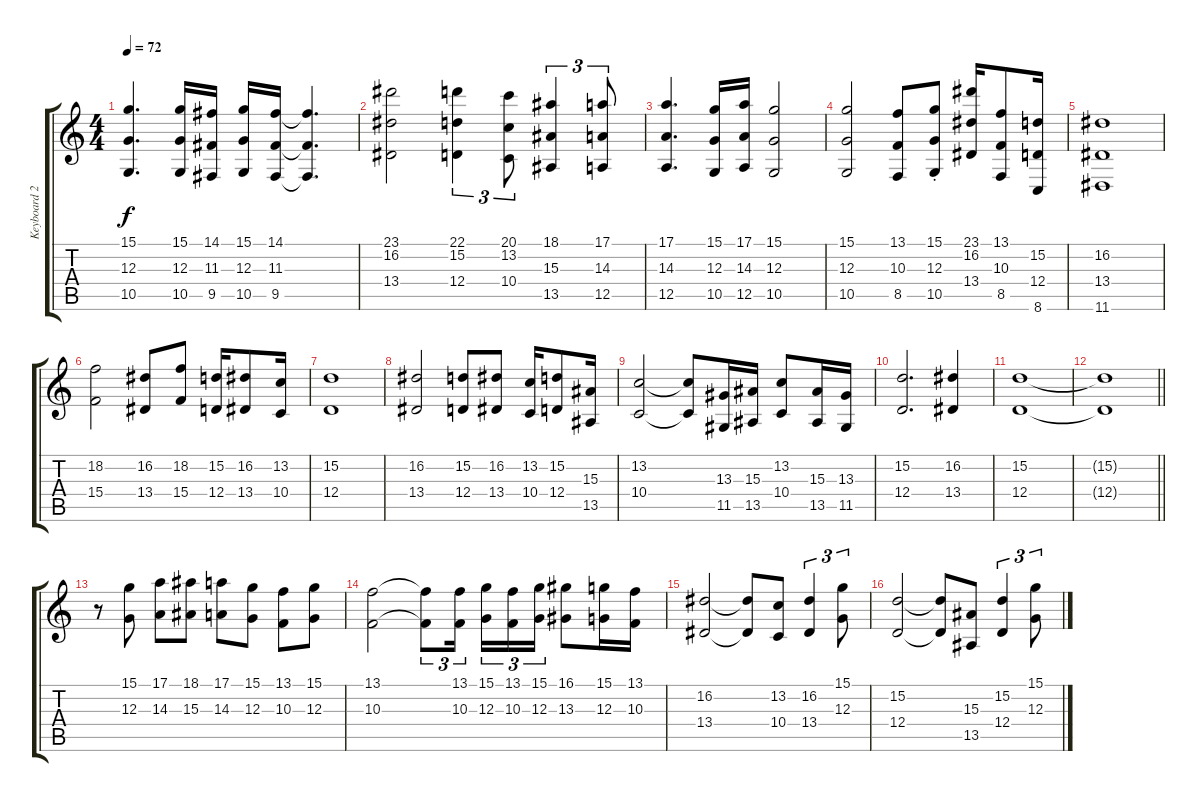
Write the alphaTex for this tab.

\track ("Keyboard 2" "Keyboard 2") {instrument synthstrings1}
\staff {score tabs}
\tuning (E4 B3 G3 D3 A2 E2) {hide}
\ts (4 4)
\tempo 72
\clef g2
\ks c
(15.1 12.3 10.5).4{d dy f} (15.1 12.3 10.5).16 (14.1 11.3 9.5).16 (15.1 12.3 10.5).16 (14.1 11.3 9.5).16 (14.1{t} 11.3{t} 9.5{t}).4{d} |
(23.1 16.2 13.4).2 (22.1 15.2 12.4).4{tu (3 2)} (20.1 13.2 10.4).8{tu (3 2)} (18.1 15.3 13.5).4{tu (3 2)} (17.1 14.3 12.5).8{tu (3 2)} |
(17.1 14.3 12.5).4{d} (15.1 12.3 10.5).16 (17.1 14.3 12.5).16 (15.1 12.3 10.5).2 |
(15.1 12.3 10.5).2 (13.1 10.3 8.5).8 (15.1{st} 12.3 10.5).8 (23.1 16.2 13.4).16 (13.1 10.3 8.5).8 (15.2 12.4 8.6).16 |
(16.2 13.4 11.6).1 |
(18.2 15.4).2 (16.2 13.4).8 (18.2 15.4).8 (15.2 12.4).16 (16.2 13.4).8 (13.2 10.4).16 |
(15.2 12.4).1 |
(16.2 13.4).2 (15.2 12.4).8 (16.2 13.4).8 (13.2 10.4).16 (15.2 12.4).8 (15.3 13.5).16 |
(13.2 10.4).2 (13.2{t} 10.4{t}).8 (13.3 11.5).16 (15.3 13.5).16 (13.2 10.4).8 (15.3 13.5).16 (13.3 11.5).16 |
(15.2 12.4).2{d} (16.2 13.4).4 |
(15.2 12.4).1{volume 0} |
\barLineRight lightlight
(15.2{t} 12.4{t}).1 |
\section ("" "")
r.8 (15.1 12.3).8{volume 5} (17.1 14.3).8 (18.1 15.3).8 (17.1 14.3).8 (15.1 12.3).8 (13.1 10.3).8 (15.1 12.3).8 |
(13.1 10.3).2 (13.1{t} 10.3{t}).8{tu (3 2)} (13.1 10.3).16{tu (3 2) beam splitsecondary} (15.1 12.3).16{tu (3 2)} (13.1 10.3).16{tu (3 2)} (15.1 12.3).16{tu (3 2)} (16.1 13.3).8 (15.1 12.3).16 (13.1 10.3).16 |
(16.2 13.4).2 (16.2{t} 13.4{t}).8 (13.2 10.4).8 (16.2 13.4).4{tu (3 2)} (15.1 12.3).8{tu (3 2)} |
(15.2 12.4).2 (15.2{t} 12.4{t}).8 (15.3 13.5).8 (15.2 12.4).4{tu (3 2)} (15.1 12.3).8{tu (3 2)}
